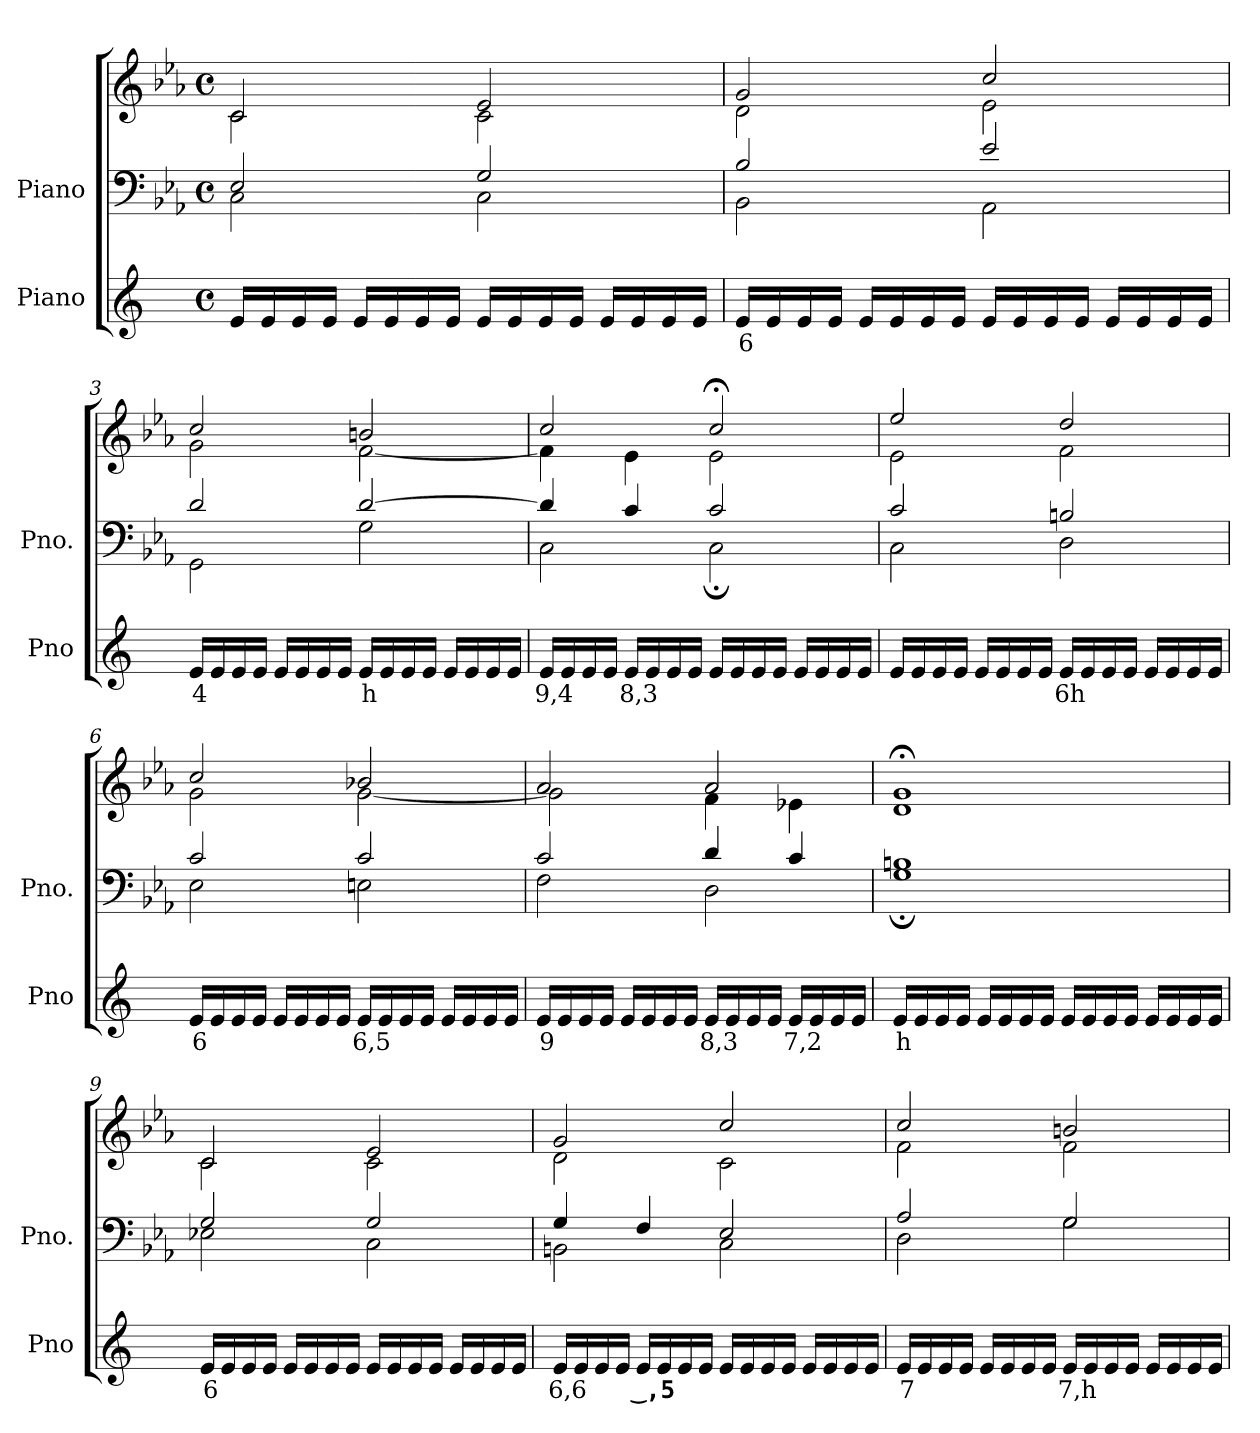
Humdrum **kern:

**kern	**text	**kern	**kern
*part2	*part2	*part1	*part1
*staff3	*staff3	*staff2	*staff1
*I"Piano	*	*I"Piano	*
*I'Pno	*	*I'Pno.	*
*clefG2	*	*clefF4	*clefG2
*k[]	*	*k[b-e-a-]	*k[b-e-a-]
*M4/4	*	*M4/4	*M4/4
*met(c)	*	*met(c)	*met(c)
=1	=1	=1	=1
*	*	*^	*^
16e/LL	.	2E-/	2C\	2c/	2c\
16e/	.	.	.	.	.
16e/	.	.	.	.	.
16e/JJ	.	.	.	.	.
16e/LL	.	.	.	.	.
16e/	.	.	.	.	.
16e/	.	.	.	.	.
16e/JJ	.	.	.	.	.
16e/LL	.	2G/	2C\	2e-/	2c\
16e/	.	.	.	.	.
16e/	.	.	.	.	.
16e/JJ	.	.	.	.	.
16e/LL	.	.	.	.	.
16e/	.	.	.	.	.
16e/	.	.	.	.	.
16e/JJ	.	.	.	.	.
=2	=2	=2	=2	=2	=2
!	!LO:LY:b	!	!	!	!
16e/LL	6	2B-/	2BB-\	2g/	2d\
16e/	.	.	.	.	.
16e/	.	.	.	.	.
16e/JJ	.	.	.	.	.
16e/LL	.	.	.	.	.
16e/	.	.	.	.	.
16e/	.	.	.	.	.
16e/JJ	.	.	.	.	.
16e/LL	.	2e-/	2AA-\	2cc/	2e-\
16e/	.	.	.	.	.
16e/	.	.	.	.	.
16e/JJ	.	.	.	.	.
16e/LL	.	.	.	.	.
16e/	.	.	.	.	.
16e/	.	.	.	.	.
16e/JJ	.	.	.	.	.
=3	=3	=3	=3	=3	=3
!	!LO:LY:b	!	!	!	!
16e/LL	4	2d/	2GG\	2cc/	2g\
16e/	.	.	.	.	.
16e/	.	.	.	.	.
16e/JJ	.	.	.	.	.
16e/LL	.	.	.	.	.
16e/	.	.	.	.	.
16e/	.	.	.	.	.
16e/JJ	.	.	.	.	.
!	!LO:LY:b	!	!	!	!
16e/LL	h	[2d/	2G\	2bn/	[2f\
16e/	.	.	.	.	.
16e/	.	.	.	.	.
16e/JJ	.	.	.	.	.
16e/LL	.	.	.	.	.
16e/	.	.	.	.	.
16e/	.	.	.	.	.
16e/JJ	.	.	.	.	.
=4	=4	=4	=4	=4	=4
!	!LO:LY:b	!	!	!	!
16e/LL	9,4	4d/]	2C\	2cc/	4f\]
16e/	.	.	.	.	.
16e/	.	.	.	.	.
16e/JJ	.	.	.	.	.
!	!LO:LY:b	!	!	!	!
16e/LL	8,3	4c/	.	.	4e-\
16e/	.	.	.	.	.
16e/	.	.	.	.	.
16e/JJ	.	.	.	.	.
16e/LL	.	2c/	2C;\	2cc;</	2e-\
16e/	.	.	.	.	.
16e/	.	.	.	.	.
16e/JJ	.	.	.	.	.
16e/LL	.	.	.	.	.
16e/	.	.	.	.	.
16e/	.	.	.	.	.
16e/JJ	.	.	.	.	.
=5	=5	=5	=5	=5	=5
16e/LL	.	2c/	2C\	2ee-/	2e-\
16e/	.	.	.	.	.
16e/	.	.	.	.	.
16e/JJ	.	.	.	.	.
16e/LL	.	.	.	.	.
16e/	.	.	.	.	.
16e/	.	.	.	.	.
16e/JJ	.	.	.	.	.
!	!LO:LY:b	!	!	!	!
16e/LL	6h	2Bn/	2D\	2dd/	2f\
16e/	.	.	.	.	.
16e/	.	.	.	.	.
16e/JJ	.	.	.	.	.
16e/LL	.	.	.	.	.
16e/	.	.	.	.	.
16e/	.	.	.	.	.
16e/JJ	.	.	.	.	.
=6	=6	=6	=6	=6	=6
!	!LO:LY:b	!	!	!	!
16e/LL	6	2c/	2E-\	2cc/	2g\
16e/	.	.	.	.	.
16e/	.	.	.	.	.
16e/JJ	.	.	.	.	.
16e/LL	.	.	.	.	.
16e/	.	.	.	.	.
16e/	.	.	.	.	.
16e/JJ	.	.	.	.	.
!	!LO:LY:b	!	!	!	!
16e/LL	6,5	2c/	2En\	2b-X/	[2g\
16e/	.	.	.	.	.
16e/	.	.	.	.	.
16e/JJ	.	.	.	.	.
16e/LL	.	.	.	.	.
16e/	.	.	.	.	.
16e/	.	.	.	.	.
16e/JJ	.	.	.	.	.
=7	=7	=7	=7	=7	=7
!	!LO:LY:b	!	!	!	!
16e/LL	9	2c/	2F\	2a-/	2g\]
16e/	.	.	.	.	.
16e/	.	.	.	.	.
16e/JJ	.	.	.	.	.
16e/LL	.	.	.	.	.
16e/	.	.	.	.	.
16e/	.	.	.	.	.
16e/JJ	.	.	.	.	.
!	!LO:LY:b	!	!	!	!
16e/LL	8,3	4d/	2D\	2a-/	4f\
16e/	.	.	.	.	.
16e/	.	.	.	.	.
16e/JJ	.	.	.	.	.
!	!LO:LY:b	!	!	!	!
16e/LL	7,2	4c/	.	.	4e-X\
16e/	.	.	.	.	.
16e/	.	.	.	.	.
16e/JJ	.	.	.	.	.
=8	=8	=8	=8	=8	=8
!	!LO:LY:b	!	!	!	!
16e/LL	h	1Bn	1G;	1g;<	1d
16e/	.	.	.	.	.
16e/	.	.	.	.	.
16e/JJ	.	.	.	.	.
16e/LL	.	.	.	.	.
16e/	.	.	.	.	.
16e/	.	.	.	.	.
16e/JJ	.	.	.	.	.
16e/LL	.	.	.	.	.
16e/	.	.	.	.	.
16e/	.	.	.	.	.
16e/JJ	.	.	.	.	.
16e/LL	.	.	.	.	.
16e/	.	.	.	.	.
16e/	.	.	.	.	.
16e/JJ	.	.	.	.	.
=9	=9	=9	=9	=9	=9
!	!LO:LY:b	!	!	!	!
16e/LL	6	2G/	2E-X\	2c/	2c\
16e/	.	.	.	.	.
16e/	.	.	.	.	.
16e/JJ	.	.	.	.	.
16e/LL	.	.	.	.	.
16e/	.	.	.	.	.
16e/	.	.	.	.	.
16e/JJ	.	.	.	.	.
16e/LL	.	2G/	2C\	2e-/	2c\
16e/	.	.	.	.	.
16e/	.	.	.	.	.
16e/JJ	.	.	.	.	.
16e/LL	.	.	.	.	.
16e/	.	.	.	.	.
16e/	.	.	.	.	.
16e/JJ	.	.	.	.	.
=10	=10	=10	=10	=10	=10
!	!LO:LY:b	!	!	!	!
16e/LL	6,6	4G/	2BBn\	2g/	2d\
16e/	.	.	.	.	.
16e/	.	.	.	.	.
16e/JJ	.	.	.	.	.
!	!LO:LY:b	!	!	!	!
16e/LL	_,5	4F/	.	.	.
16e/	.	.	.	.	.
16e/	.	.	.	.	.
16e/JJ	.	.	.	.	.
16e/LL	.	2E-/	2C\	2cc/	2c\
16e/	.	.	.	.	.
16e/	.	.	.	.	.
16e/JJ	.	.	.	.	.
16e/LL	.	.	.	.	.
16e/	.	.	.	.	.
16e/	.	.	.	.	.
16e/JJ	.	.	.	.	.
=11	=11	=11	=11	=11	=11
!	!LO:LY:b	!	!	!	!
16e/LL	7	2A-/	2D\	2cc/	2f\
16e/	.	.	.	.	.
16e/	.	.	.	.	.
16e/JJ	.	.	.	.	.
16e/LL	.	.	.	.	.
16e/	.	.	.	.	.
16e/	.	.	.	.	.
16e/JJ	.	.	.	.	.
!	!LO:LY:b	!	!	!	!
16e/LL	7,h	2G/	2G\	2bn/	2f\
16e/	.	.	.	.	.
16e/	.	.	.	.	.
16e/JJ	.	.	.	.	.
16e/LL	.	.	.	.	.
16e/	.	.	.	.	.
16e/	.	.	.	.	.
16e/JJ	.	.	.	.	.
*	*	*v	*v	*	*
*	*	*	*v	*v
=	=	=	=
*-	*-	*-	*-
